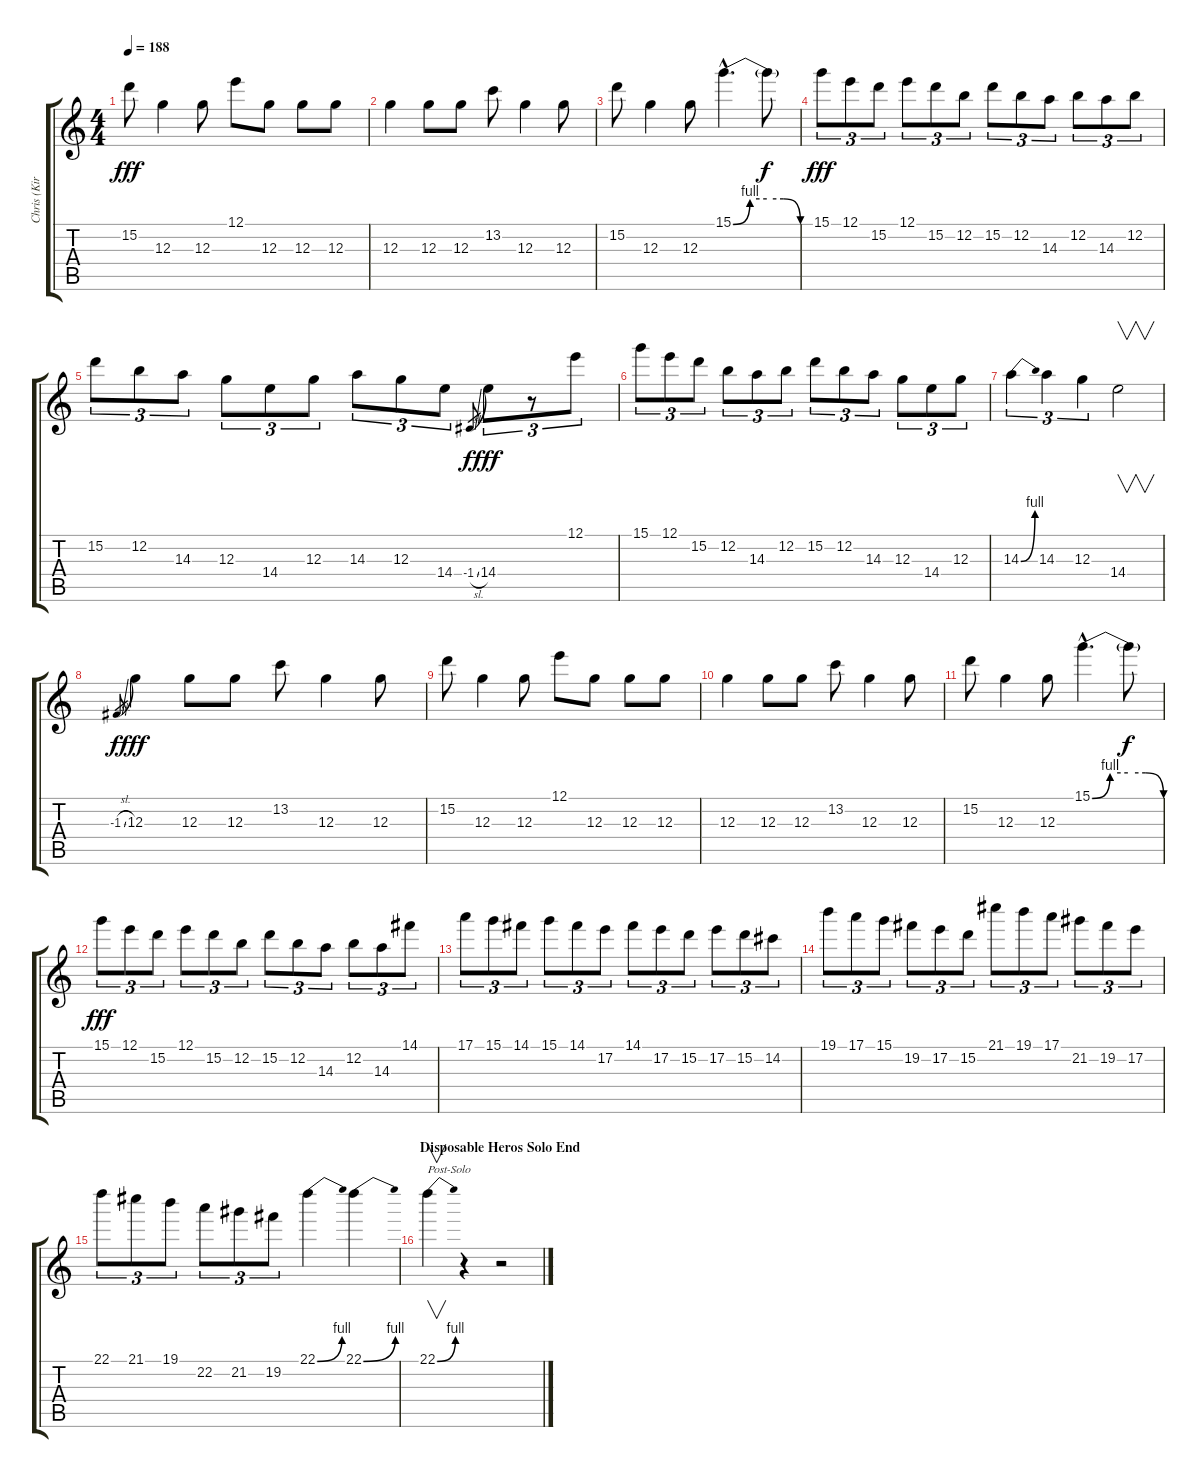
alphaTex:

\track ("Chris (Kirks Guitar's)" "Chris (Kir") {instrument overdrivenguitar}
\staff {score tabs}
\tuning (E4 B3 G3 D3 A2 E2) {hide}
\ts (4 4)
\tempo 188
\clef g2
\ks c
15.2.8{dy fff} 12.3.4 12.3.8 12.1.8 12.3.8 12.3.8 12.3.8 |
12.3.4 12.3.8 12.3.8 13.2.8 12.3.4 12.3.8 |
15.2.8 12.3.4 12.3.8 15.1{be (custom 0 0 15 4 30 4 45 4 60 0) hac}.4{d} 15.1{t}.8{dy f} |
15.1.8{tu (3 2) dy fff} 12.1.8{tu (3 2)} 15.2.8{tu (3 2)} 12.1.8{tu (3 2)} 15.2.8{tu (3 2)} 12.2.8{tu (3 2)} 15.2.8{tu (3 2)} 12.2.8{tu (3 2)} 14.3.8{tu (3 2)} 12.2.8{tu (3 2)} 14.3.8{tu (3 2)} 12.2.8{tu (3 2)} |
15.2.8{tu (3 2)} 12.2.8{tu (3 2)} 14.3.8{tu (3 2)} 12.3.8{tu (3 2)} 14.4.8{tu (3 2)} 12.3.8{tu (3 2)} 14.3.8{tu (3 2)} 12.3.8{tu (3 2)} 14.4.8{tu (3 2)} -1.4{sl}.8{gr dy f} 14.4.8{tu (3 2) dy fff} r.8{tu (3 2)} 12.1.8{tu (3 2)} |
15.1.8{tu (3 2)} 12.1.8{tu (3 2)} 15.2.8{tu (3 2)} 12.2.8{tu (3 2)} 14.3.8{tu (3 2)} 12.2.8{tu (3 2)} 15.2.8{tu (3 2)} 12.2.8{tu (3 2)} 14.3.8{tu (3 2)} 12.3.8{tu (3 2)} 14.4.8{tu (3 2)} 12.3.8{tu (3 2)} |
14.3{be (bend 0 0 60 4)}.4{tu (3 2)} 14.3.4{tu (3 2)} 12.3.4{tu (3 2)} 14.4.2{v} |
-1.3{sl}.8{gr dy f} 12.3.4{dy fff} 12.3.8 12.3.8 13.2.8 12.3.4 12.3.8 |
15.2.8 12.3.4 12.3.8 12.1.8 12.3.8 12.3.8 12.3.8 |
12.3.4 12.3.8 12.3.8 13.2.8 12.3.4 12.3.8 |
15.2.8 12.3.4 12.3.8 15.1{be (custom 0 0 15 4 30 4 45 4 60 0) hac}.4{d} 15.1{t}.8{dy f} |
15.1.8{tu (3 2) dy fff} 12.1.8{tu (3 2)} 15.2.8{tu (3 2)} 12.1.8{tu (3 2)} 15.2.8{tu (3 2)} 12.2.8{tu (3 2)} 15.2.8{tu (3 2)} 12.2.8{tu (3 2)} 14.3.8{tu (3 2)} 12.2.8{tu (3 2)} 14.3.8{tu (3 2)} 14.1.8{tu (3 2)} |
17.1.8{tu (3 2)} 15.1.8{tu (3 2)} 14.1.8{tu (3 2)} 15.1.8{tu (3 2)} 14.1.8{tu (3 2)} 17.2.8{tu (3 2)} 14.1.8{tu (3 2)} 17.2.8{tu (3 2)} 15.2.8{tu (3 2)} 17.2.8{tu (3 2)} 15.2.8{tu (3 2)} 14.2.8{tu (3 2)} |
19.1.8{tu (3 2)} 17.1.8{tu (3 2)} 15.1.8{tu (3 2)} 19.2.8{tu (3 2)} 17.2.8{tu (3 2)} 15.2.8{tu (3 2)} 21.1.8{tu (3 2)} 19.1.8{tu (3 2)} 17.1.8{tu (3 2)} 21.2.8{tu (3 2)} 19.2.8{tu (3 2)} 17.2.8{tu (3 2)} |
22.1.8{tu (3 2)} 21.1.8{tu (3 2)} 19.1.8{tu (3 2)} 22.2.8{tu (3 2)} 21.2.8{tu (3 2)} 19.2.8{tu (3 2)} 22.1{be (bend 0 0 60 4)}.4 22.1{be (bend 0 0 60 4)}.4 |
\section ("" "Disposable Heros Solo End")
22.1{be (bend 0 0 60 4)}.4{v txt "Post-Solo"} r.4 r.2
